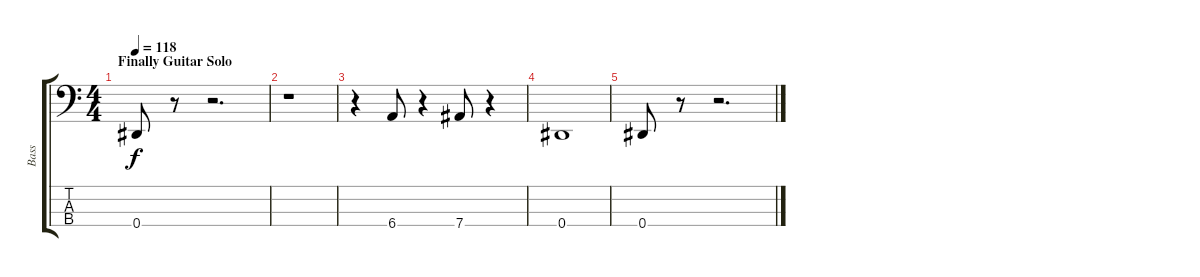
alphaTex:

\track ("Bass" "Bass") {instrument electricbasspick}
\staff {score tabs}
\tuning (Gb2 Db2 Ab1 Eb1) {hide}
\ts (4 4)
\section ("" "Finally Guitar Solo")
\tempo 118
\clef f4
\ks c
0.4.8{dy f} r.8 r.2{d} |
r.1 |
r.4 6.4.8 r.4 7.4.8 r.4 |
0.4.1 |
0.4.8 r.8 r.2{d}
